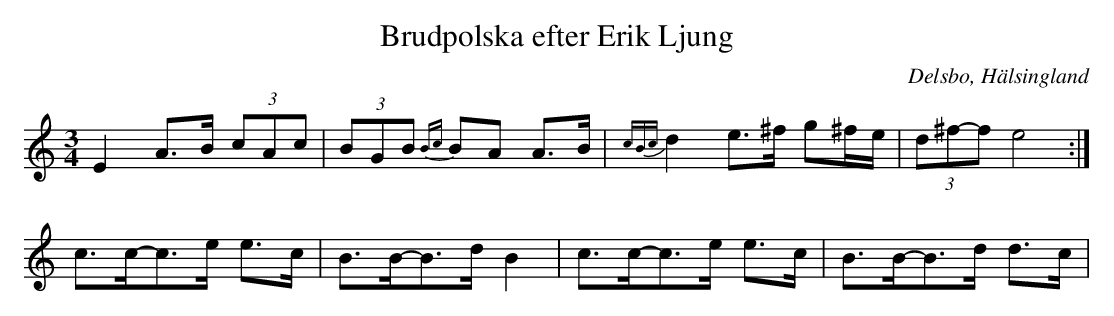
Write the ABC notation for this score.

X:1
T: Brudpolska efter Erik Ljung
O: Delsbo, Hälsingland
M: 3/4
L: 1/8
K: Am
E2 A>B (3cAc| (3BGB {Bc}BA A>B|{cBc}d2 e>^f g^f/e/|(3d^f-f e4 :|
c>c-c>e e>c|B>B-B>d B2|c>c-c>e e>c|B>B-B>d d>c|
